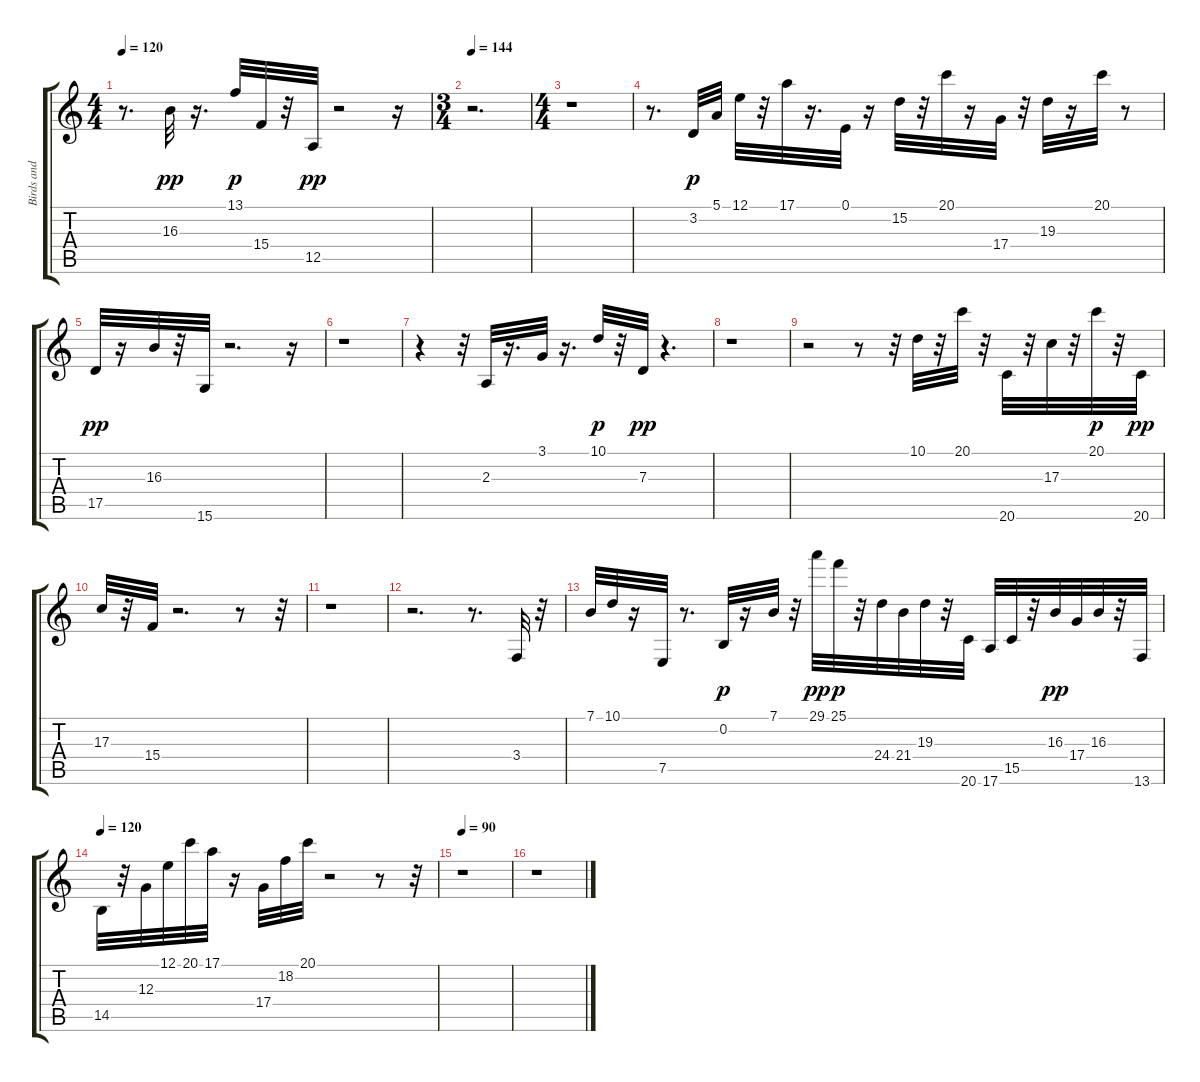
\track ("Birds and Others" "Birds and ") {instrument birdtweet}
\staff {score tabs}
\tuning (E4 B3 G3 D3 A2 E2) {hide}
\ts (4 4)
\tempo 120
\clef g2
\ks c
r.8{d dy pp} 16.3.32 r.16{d} 13.1.32{dy p} 15.4.32 r.32 12.5.32{dy pp} r.2 r.16 |
\ts (3 4)
\tempo 144
r.2{d} |
\ts (4 4)
r.1 |
r.8{d} 3.2.32{dy p} 5.1.32 12.1.32 r.32 17.1.32 r.16{d} 0.1.32 r.16 15.2.32 r.32 20.1.32 r.16 17.4.32 r.32 19.3.32 r.16 20.1.32 r.8 |
17.5.32{dy pp} r.16 16.3.32 r.32 15.6.32 r.2{d} r.16 |
r.1 |
r.4 r.32 2.3.32 r.16{d} 3.1.32 r.16{d} 10.1.32{dy p} r.32 7.3.32{dy pp} r.4{d} |
r.1 |
r.2 r.8 r.32 10.1.32 r.32 20.1.32 r.32 20.6.32 r.32 17.3.32 r.32 20.1.32{dy p} r.32 20.6.32{dy pp} |
17.3.32 r.32 15.4.32 r.2{d} r.8 r.32 |
r.1 |
r.2{d} r.8{d} 3.4.32 r.32 |
7.1.32 10.1.32 r.16 7.5.32 r.8{d} 0.2.32{dy p} r.16 7.1.32 r.32 29.1.32{dy pp} 25.1.32{dy p} r.32 24.4.32 21.4.32 19.3.32 r.32 20.6.32 17.6.32 15.5.32 r.32 16.3.32{dy pp} 17.4.32 16.3.32 r.32 13.6.32 |
\tempo 120
14.5.32 r.32 12.3.32 12.1.32 20.1.32 17.1.32 r.16 17.4.32 18.2.32 20.1.32 r.2 r.8 r.32 |
\tempo 90
r.1 |
r.1
